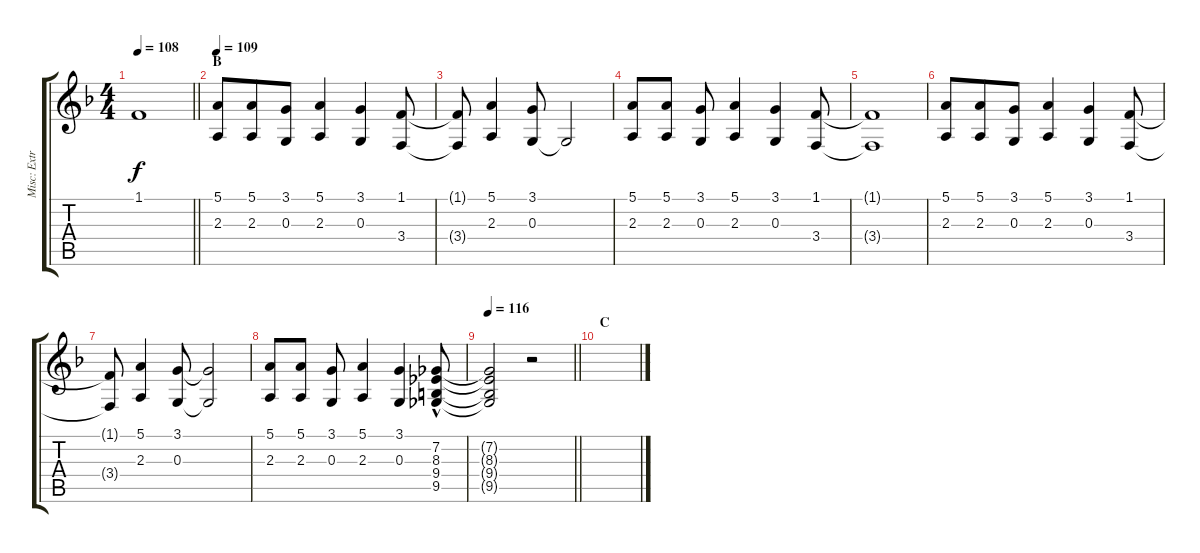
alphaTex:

\track ("Misc: Extra" "Misc: Extr") {instrument synthstrings1}
\staff {score tabs}
\tuning (E4 B3 G3 D3 A2 E2) {hide}
\ts (4 4)
\tempo 108
\clef g2
\barLineRight lightlight
\ks f
1.1{t}.1{dy f} |
\section ("" "B")
\tempo 109
(5.1 2.3).8 (5.1 2.3).8{beam merge} (3.1 0.3).8 (5.1 2.3).4 (3.1 0.3).4 (1.1 3.4).8 |
(1.1{t} 3.4{t}).8 (5.1 2.3).4 (3.1 0.3).8 0.3{t}.2 |
(5.1 2.3).8 (5.1 2.3).8 (3.1 0.3).8 (5.1 2.3).4 (3.1 0.3).4 (1.1 3.4).8 |
(1.1{t} 3.4{t}).1 |
(5.1 2.3).8 (5.1 2.3).8{beam merge} (3.1 0.3).8 (5.1 2.3).4 (3.1 0.3).4 (1.1 3.4).8 |
(1.1{t} 3.4{t}).8 (5.1 2.3).4 (3.1 0.3).8 (3.1{t} 0.3{t}).2 |
(5.1 2.3).8 (5.1 2.3).8 (3.1 0.3).8 (5.1 2.3).4 (3.1 0.3).4 (7.2 8.3{hac} 9.4 9.5).8 |
\tempo 116
\barLineRight lightlight
(7.2{t} 8.3{t} 9.4{t} 9.5{t}).2 r.2 |
\section ("" "C")
